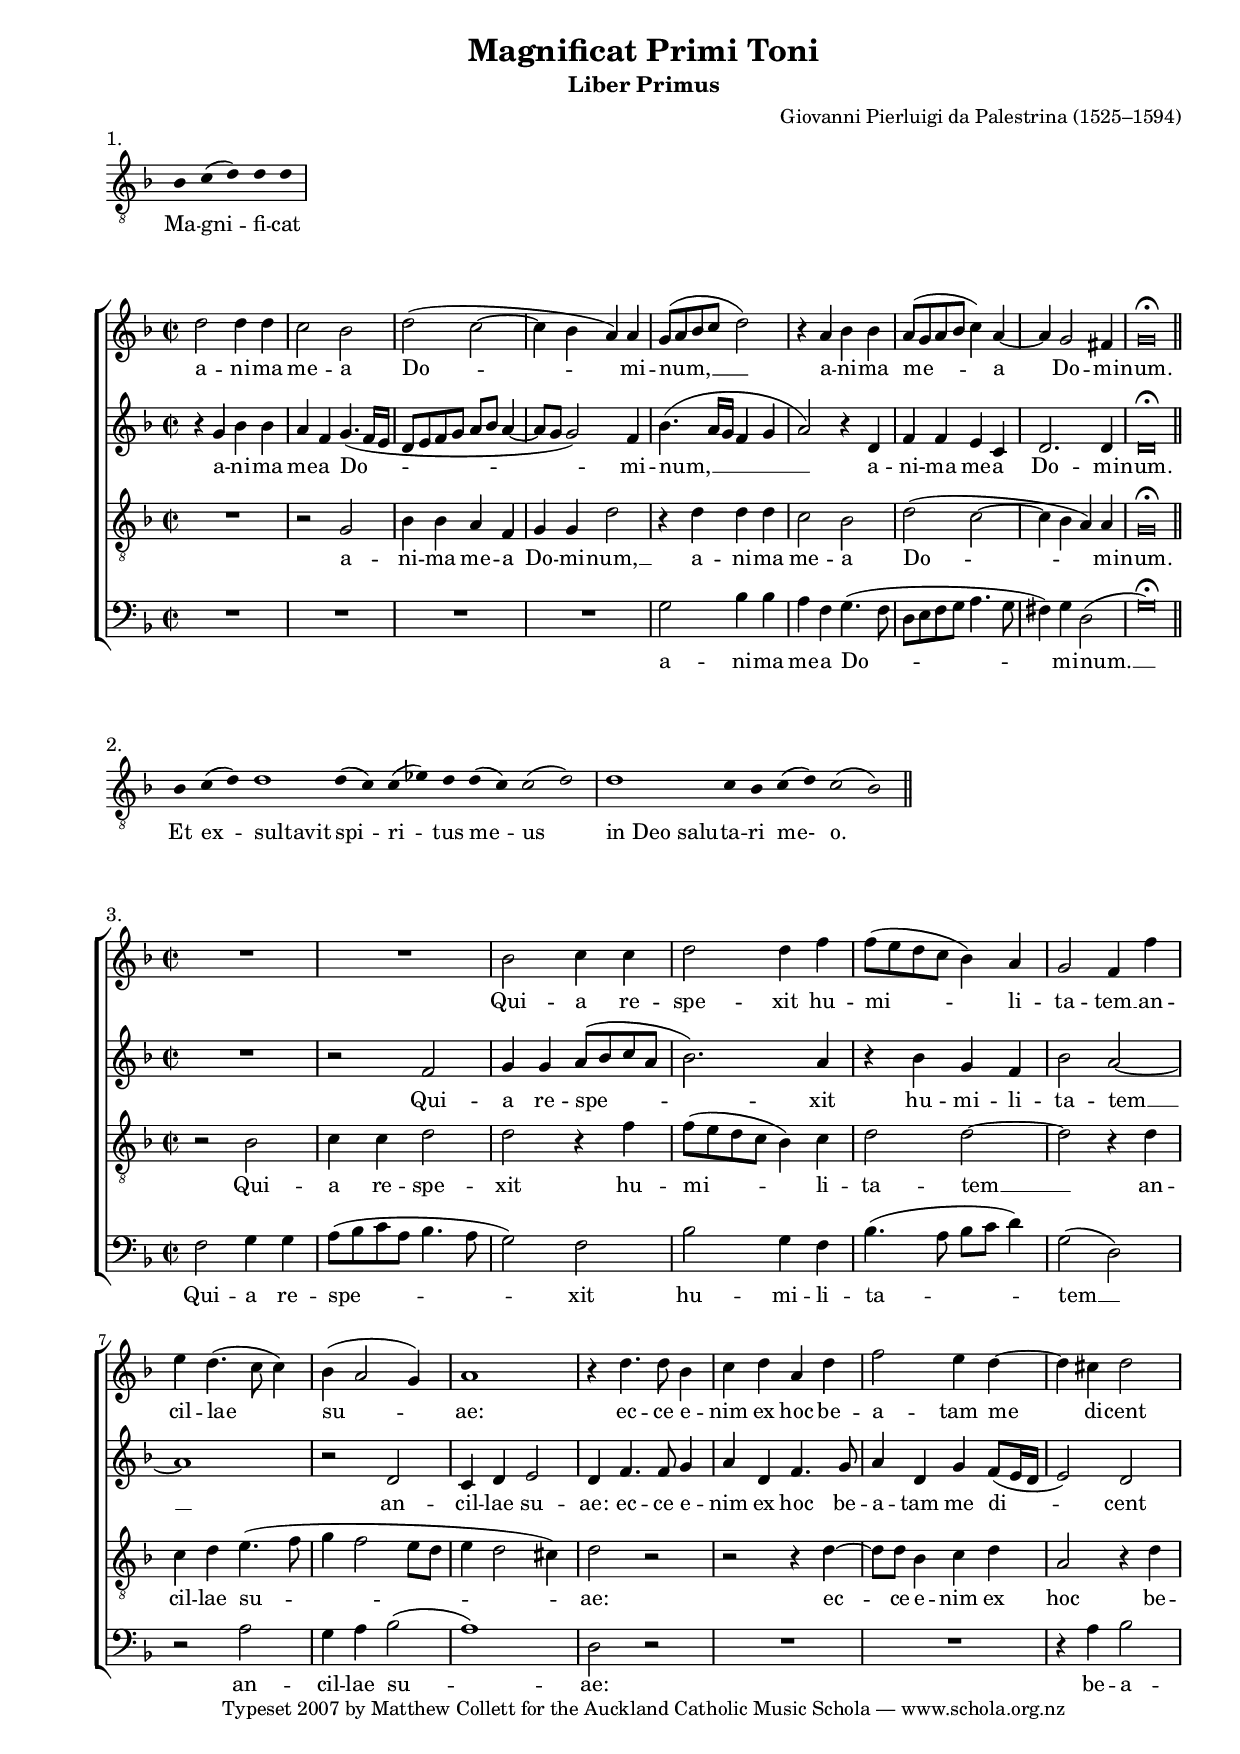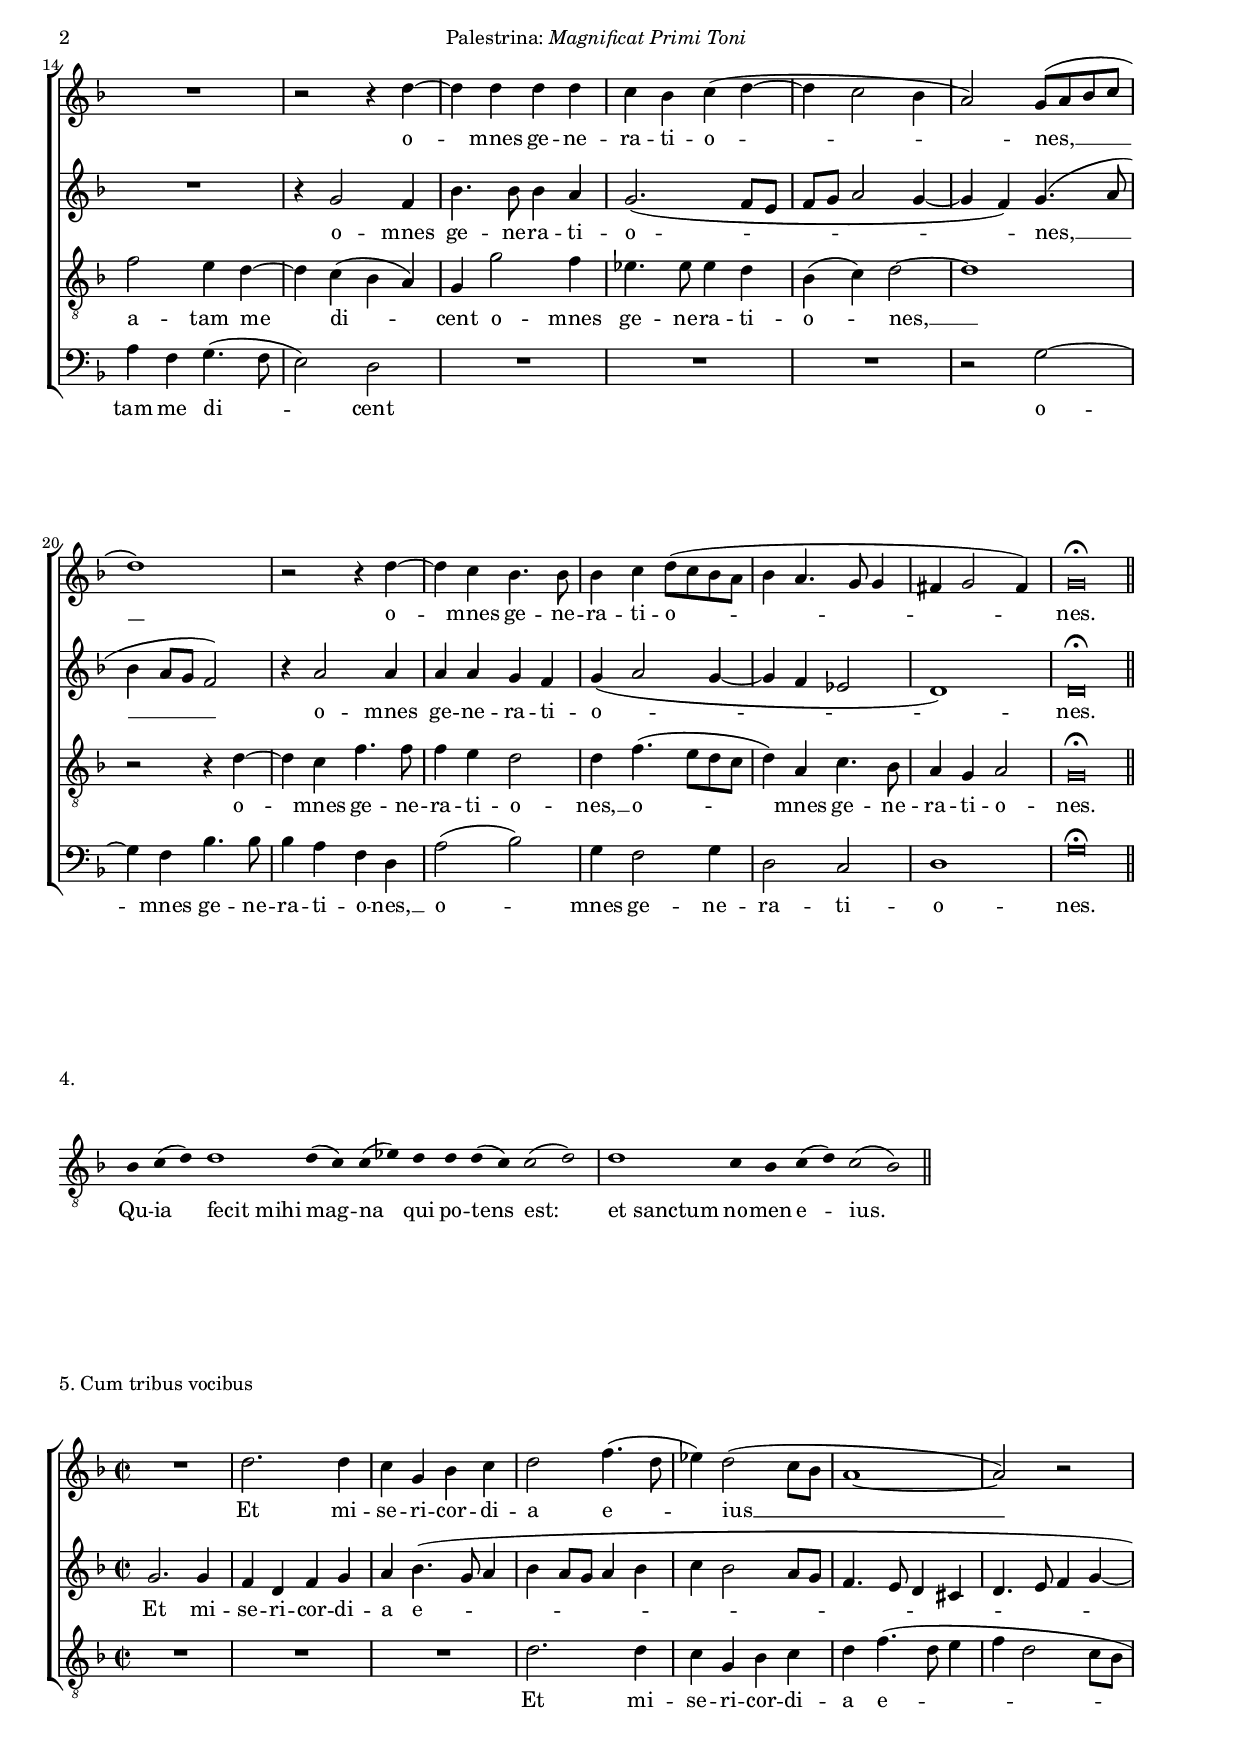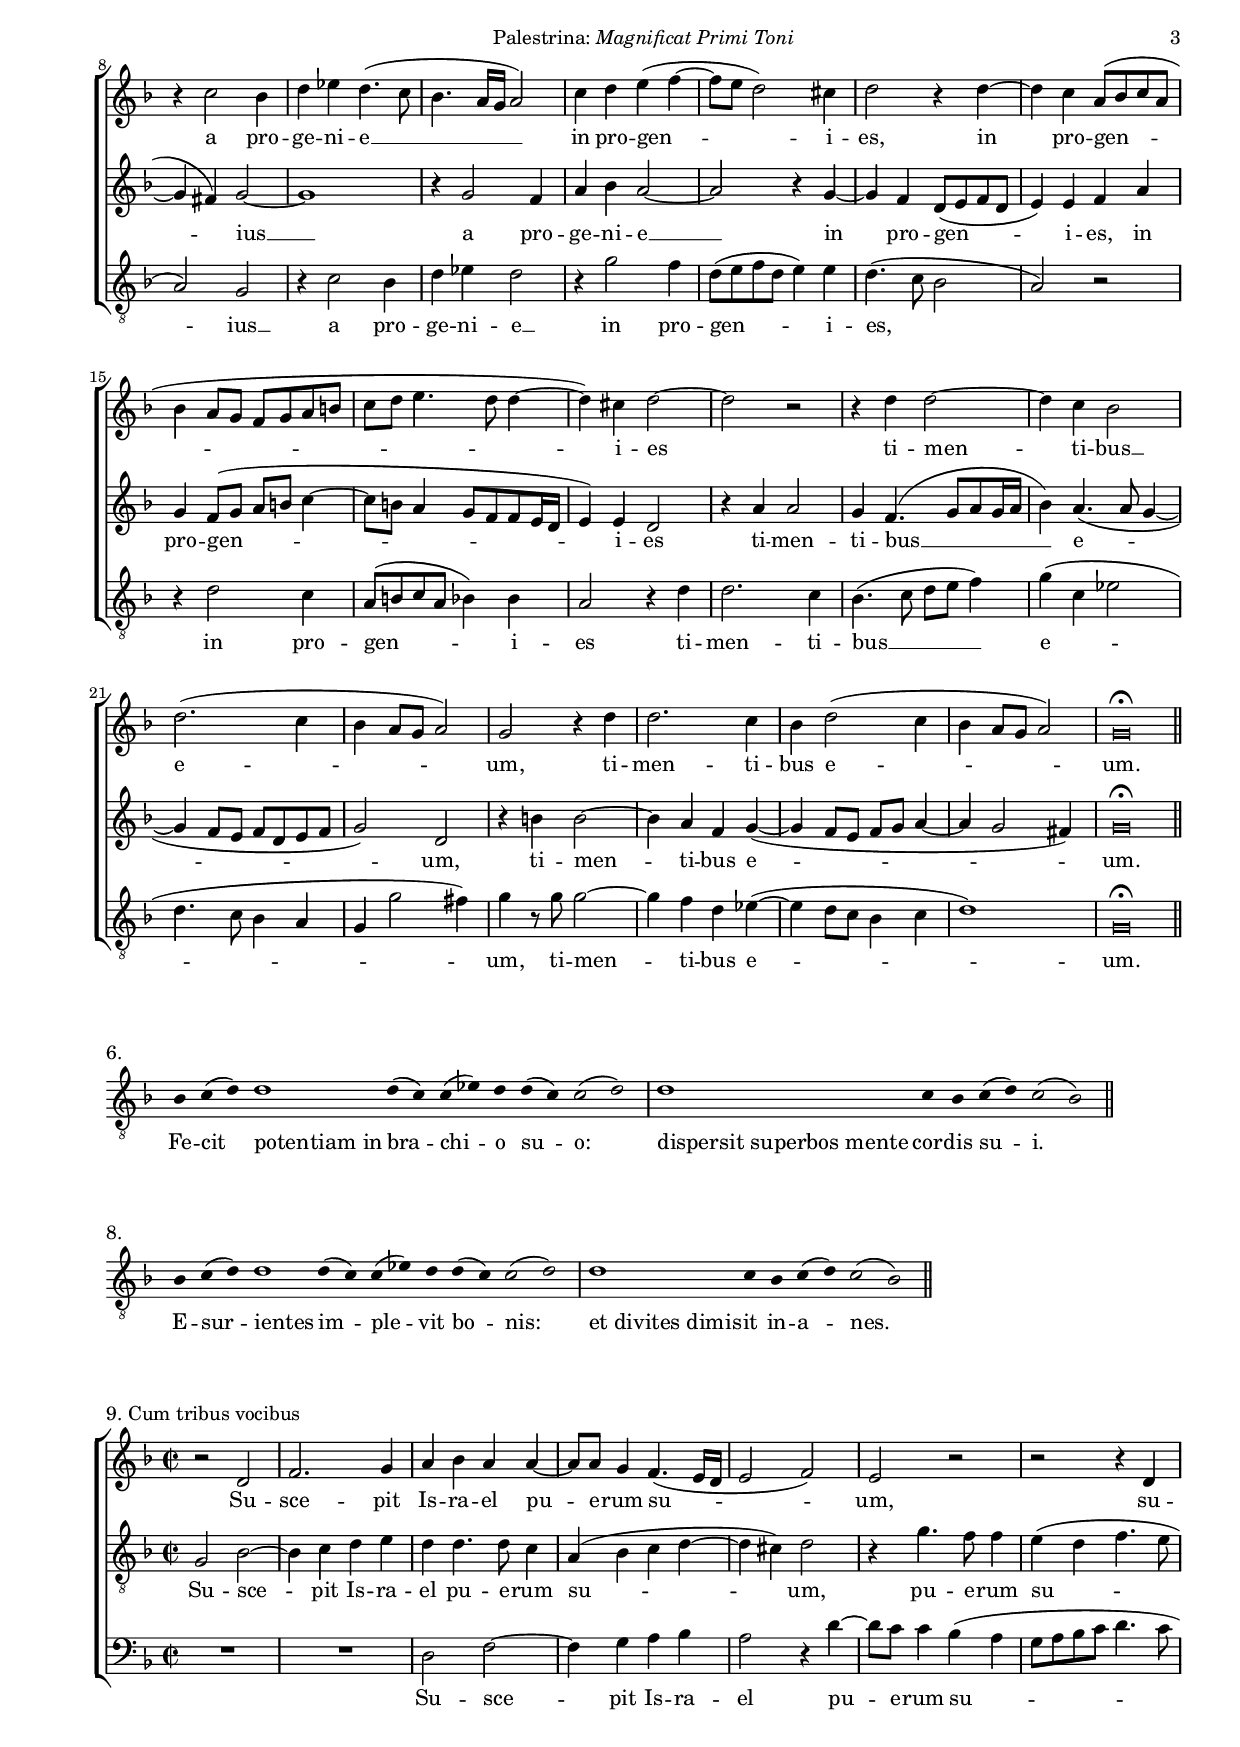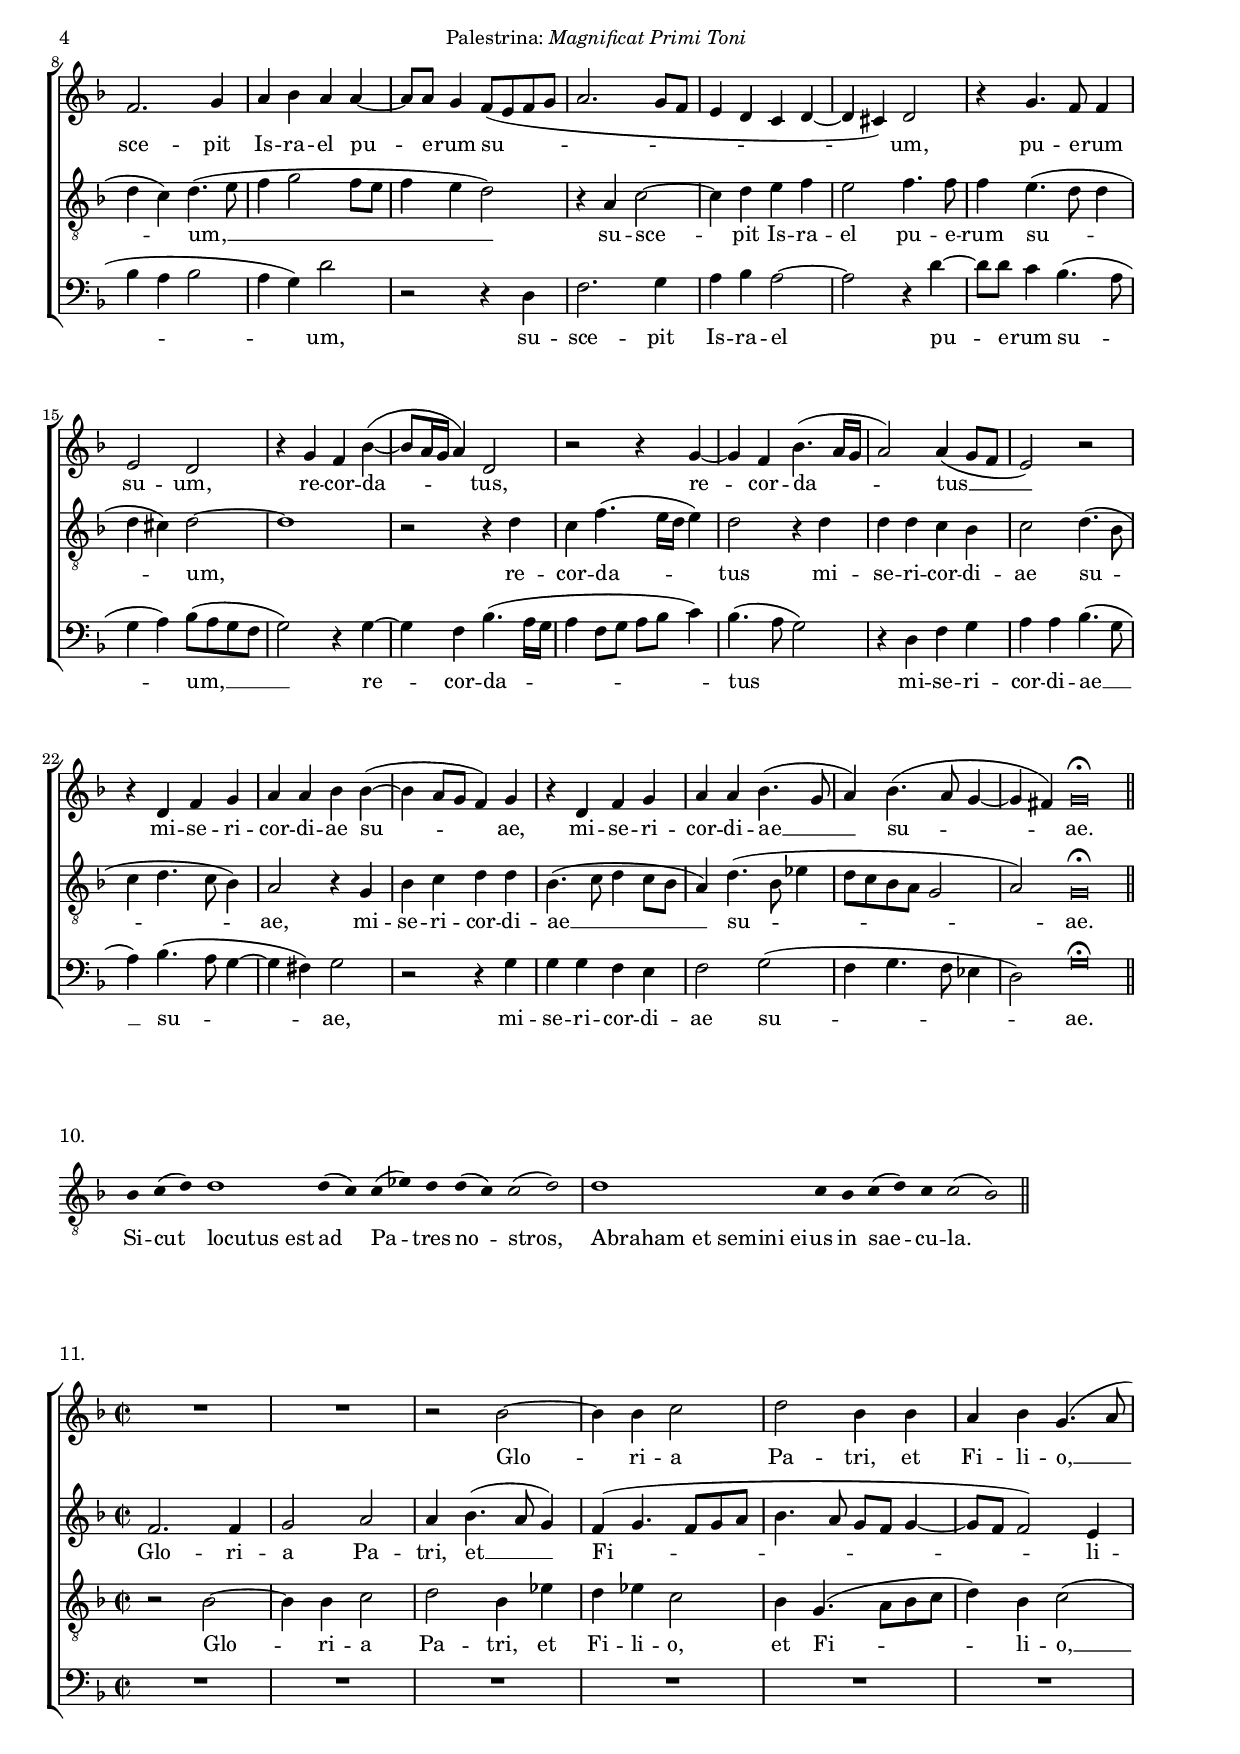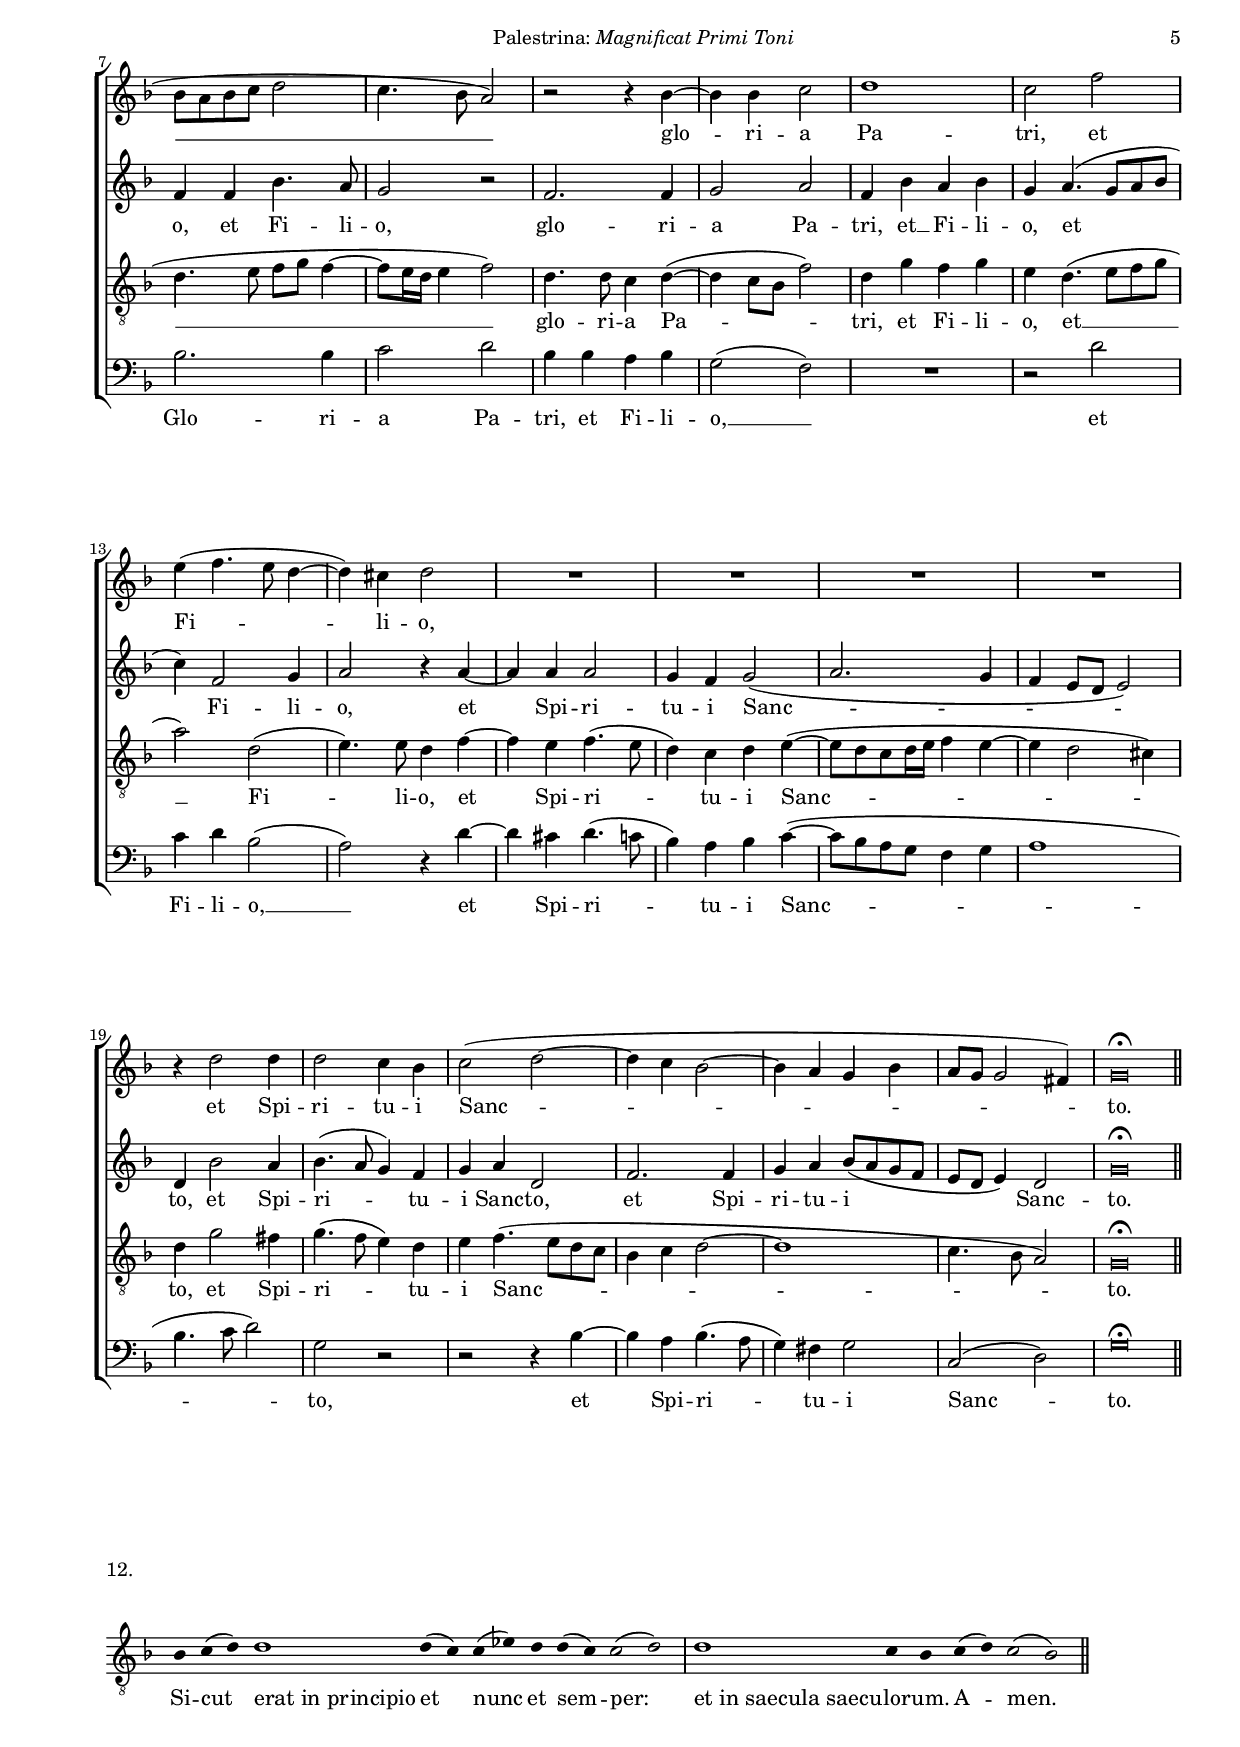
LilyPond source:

\version "2.13.23"

#(set-global-staff-size 17)

\header {
  title = "Magnificat Primi Toni"
  subtitle = "Liber Primus"
  composer = "Giovanni Pierluigi da Palestrina (1525–1594)"
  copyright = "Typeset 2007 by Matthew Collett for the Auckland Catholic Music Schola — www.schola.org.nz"
}
runningTitle = \markup{ Palestrina: \italic {Magnificat Primi Toni} }

\paper {
  oddHeaderMarkup = \markup \fill-line {
    " "
    \on-the-fly #not-first-page \runningTitle
    \on-the-fly #print-page-number-check-first \fromproperty #'page:page-number-string
  }
  evenHeaderMarkup = \markup \fill-line {
    \on-the-fly #print-page-number-check-first \fromproperty #'page:page-number-string
    \on-the-fly #not-first-page \runningTitle
    " "
  }
  ragged-last-bottom = ##f
  two-sided = ##t
  inner-margin = 18 \mm
  outer-margin = 10 \mm
}

\layout {
  indent = 0.0\cm
  \context{
    \ChoirStaff
    \override NoteHead #'style = #'baroque
  }
  \context {
    \Score
    \accepts "ChantStaff"
    \override PaperColumn #'keep-inside-line = ##t
  }
  \context {
    \Staff
    \name "ChantStaff"
    \alias "Staff"
    \remove "Time_signature_engraver"
    \override Stem #'transparent = ##t
    %               \override Stem #'length = #0
  }
}

signature = { \key f \major \time 2/2 }
SATB = #(define-music-function (parser location
    sopMusic        sopWords        altoMusic       altoWords       tenorMusic      tenorWords      bassMusic       bassWords)
  (ly:music?      ly:music?       ly:music?       ly:music?       ly:music?       ly:music?       ly:music?       ly:music?)
  #{
    \new ChoirStaff <<
      \new Staff << \clef treble \signature \new Voice = "soprano" $sopMusic >>
      \new Lyrics \lyricsto "soprano" { $sopWords }
      \new Staff << \clef treble \signature \new Voice = "alto" $altoMusic >>
      \new Lyrics \lyricsto "alto" { $altoWords }
      \new Staff << \clef "treble_8" \signature \new Voice = "tenor" $tenorMusic >>
      \new Lyrics \lyricsto "tenor" { $tenorWords }
      \new Staff << \clef bass \signature \new Voice = "bass" $bassMusic >>
      \new Lyrics \lyricsto "bass" { $bassWords }
>> #} )

trio = #(define-music-function (parser location
    highClef        highMusic       highWords
    midClef         midMusic        midWords
    lowClef         lowMusic        lowWords)
  (ly:music?      ly:music?       ly:music?
    ly:music?       ly:music?       ly:music?
    ly:music?       ly:music?       ly:music?)
  #{
    \new ChoirStaff <<
      \new Staff << $highClef \signature \new Voice = "high" $highMusic >>
      \new Lyrics \lyricsto "high" { $highWords }
      \new Staff << $midClef \signature \new Voice = "mid" $midMusic >>
      \new Lyrics \lyricsto "mid" { $midWords }
      \new Staff << $lowClef \signature \new Voice = "low" $lowMusic >>
      \new Lyrics \lyricsto "low" { $lowWords }
>> #} )

SAT = #(define-music-function (parser location
    sopMusic        sopWords        altoMusic       altoWords       tenorMusic      tenorWords)
  (ly:music?      ly:music?       ly:music?       ly:music?       ly:music?       ly:music?)
  #{
    \trio << \clef treble >> $sopMusic      $sopWords               << \clef treble >>      $altoMusic      $altoWords              << \clef "treble_8" >>  $tenorMusic     $tenorWords
#} )

ATB = #(define-music-function (parser location
    altoMusic       altoWords       tenorMusic      tenorWords      bassMusic       bassWords)
  (ly:music?      ly:music?       ly:music?       ly:music?       ly:music?       ly:music?)
  #{
    \trio << \clef treble >> $altoMusic     $altoWords              << \clef "treble_8" >>  $tenorMusic     $tenorWords             << \clef bass >>        $bassMusic      $bassWords
#} )

recite=\once \override LyricText #'self-alignment-X = #left
chant = #(define-music-function (parser location
    chantMusic      chantWords) (ly:music?  ly:music?)
  #{ \new ChantStaff << \new Voice = "cantus" {
        \set Score.timing = ##f
        \key d \minor \clef "G_8" 
        $chantMusic }
      \new Lyrics \lyricsto "cantus" { $chantWords }
>> #} )


%%%%%%%%%%%%%%%%%%%%%%%%%%%%%%%%%%%%%%%%%%%%%%%%%%%%%%%%%%%%%%

intonation = \lyricmode {
  Ma -- gni -- fi -- cat
}
verseOne = \lyricmode {
  a -- ni -- ma me -- a Do -- mi -- num. __
} 
verseOneA = \lyricmode {
  a -- ni -- ma me -- a Do -- mi -- num, __ a -- ni -- ma me -- a Do -- mi -- num. 
}

verseTwo = \lyricmode { 
  Et ex -- \recite sultavit spi -- ri -- tus me -- us
  \recite "in Deo salu" -- ta -- ri me- o. 
}

verseThreeA = \lyricmode {
  Qui -- a re -- spe -- xit hu -- mi -- li -- ta -- tem __ an -- cil -- lae su -- ae: 
}
ecce = \lyricmode { ec -- ce e -- nim ex hoc }
beatam = \lyricmode { be -- a -- tam me di -- cent }
omnes = \lyricmode { o -- mnes ge -- ne -- ra -- ti -- o -- nes, __ }
omness = \lyricmode { o -- mnes ge -- ne -- ra -- ti -- o -- nes. }
verseThree = { \verseThreeA \ecce \beatam \omnes }
verseThreeB = { \verseThreeA \beatam \omnes }

verseFour = \lyricmode { 
  Qu -- ia \recite "fecit mihi" mag -- na qui po -- tens est:
  \recite "et sanctum" no -- men e -- ius.
}
verseFive = \lyricmode {
  Et mi -- se -- ri -- cor -- di -- a e -- ius __
  a pro -- ge -- ni -- e __ in pro -- gen -- i -- es, in pro -- gen -- i -- es 
  ti -- men -- ti -- bus __ e -- um, ti -- men -- ti -- bus e -- um.
}
verseSix = \lyricmode {
  Fe -- cit \recite "potentiam in" bra -- chi -- o su -- o:
  \recite "dispersit superbos mente" cor -- dis su -- i.  
}

Deposuit = \lyricmode { De -- po -- su -- it po -- ten -- tes de se -- de, }
deposuit = \lyricmode { de -- po -- su -- it po -- ten -- tes de se -- de, }
exaltavit = \lyricmode { et ex -- al -- ta -- vit }
exaltavitt = \lyricmode { et ex -- al -- ta -- vit, }
humiles = \lyricmode { \exaltavit hu -- mi -- les, }
humiless = \lyricmode { hu -- mi -- les. }
verseSevenSop = \lyricmode {
  \Deposuit \deposuit de __ se -- de, __
  \humiles \exaltavit \humiless
}
verseSevenAlto = \lyricmode {
  \Deposuit po -- ten -- tes de se -- de, __
  \deposuit po -- ten -- tes de se -- de,
  et ex -- al -- ta -- vit __ hu -- mi -- les,
  \exaltavit hu -- mi -- les. __
}
verseSevenTenor = \lyricmode {
  \Deposuit de se -- de, __ \deposuit
  \humiles \exaltavit hu -- mi -- les, __ \humiless
}
verseSevenBass = \lyricmode {
  \Deposuit \deposuit \exaltavitt \exaltavitt \humiles \humiless
}
verseEight = \lyricmode {
  E -- sur -- \recite ientes im -- ple -- vit bo -- nis:
  \recite "et divites dimis"  -- it in -- a -- nes.
}

puerum = \lyricmode { pu -- e -- rum su -- um, }
Suscepit = \lyricmode {Su -- sce -- pit Is -- ra -- el \puerum }
suscepit = \lyricmode {su -- sce -- pit Is -- ra -- el }
puerumm = \lyricmode { pu -- e -- rum su -- um, __ }
misericordiae = \lyricmode { mi -- se -- ri -- cor -- di -- ae su -- ae, }
verseNineAlto = \lyricmode {
  \Suscepit \suscepit \puerum \puerum
  re -- cor -- da -- tus, re -- cor -- da -- tus __ \misericordiae
  mi -- se -- ri -- cor -- di -- ae __ su -- ae.
}
verseNineTenor = \lyricmode {
  \Suscepit \puerumm \suscepit \puerum
  re -- cor -- da -- tus \misericordiae
  mi -- se -- ri -- cor -- di -- ae __ su -- ae.
}
verseNineBass = \lyricmode {
  \Suscepit \suscepit \puerumm
  re -- cor -- da -- tus mi -- se -- ri -- cor -- di -- ae __ su -- ae,
  mi -- se -- ri -- cor -- di -- ae su -- ae.
}

verseTen = \lyricmode {
  Si -- cut \recite "locutus est" ad Pa -- tres no -- stros,
  \recite "Abraham et semini ei" -- us in sae -- cu -- la.
}

Spiritui = \lyricmode { et Spi -- ri -- tu -- i Sanc -- to, }
Spirituii = \lyricmode { et Spi -- ri -- tu -- i Sanc -- to. }
verseElevenSop = \lyricmode {
  Glo -- ri -- a Pa -- tri, et Fi -- li -- o, __
  glo -- ri -- a Pa -- tri, et Fi -- li -- o,
  \Spirituii
}
verseElevenAlto = \lyricmode {
  Glo -- ri -- a Pa -- tri, et __ Fi -- li -- o, et Fi -- li -- o, 
  glo -- ri -- a Pa -- tri, et __ Fi -- li -- o, et Fi -- li -- o, 
  \Spiritui \Spiritui \Spirituii
}
verseElevenTenor = \lyricmode {
  Glo -- ri -- a Pa -- tri, et Fi -- li -- o, et Fi -- li -- o, __
  glo -- ri -- a Pa -- tri, et Fi -- li -- o, et __ Fi -- li -- o, 
  \Spiritui \Spirituii
}
verseElevenBass = \lyricmode {
  Glo -- ri -- a Pa -- tri, et Fi -- li -- o, __ et Fi -- li -- o, __
  \Spiritui \Spirituii
}

verseTwelve = \lyricmode {
  Si -- cut \recite "erat in principio" et nunc et sem -- per:
  \recite "et in saecula saecu" -- lo -- rum. A -- men.
}

festiveTone = << \relative {
    bes4 c( d) d1 d4( c) c( es) d d( c) c2( d) \bar "|"
    d1 c4 bes c( d) c2( bes) \bar "||"
} >>

festiveToneA = << \relative {
    bes4 c( d) d1 d4( c) c( es) d d d( c) c2( d) \bar "|"
    d1 c4 bes c( d) c2( bes) \bar "||"
} >>

festiveToneB = << \relative {
    bes4 c( d) d1 d4( c) c( es) d d( c) c2( d) \bar "|"
    d1 c4 bes c( d) c c2( bes) \bar "||"
} >>

%%%%%%%%%%%%%%%%%%%%%%%%%%%%%%%%%%%%%%%%%%%%%%%%%%%%%%%%%%%%%%

\score { 
  \chant << \relative {bes4 c( d) d d \bar "|"} >> \intonation
  \header { piece = "1." }
  \layout { ragged-last = ##t }
}

sopMusic =  << \relative {
    d'2 d4 d4 c2 bes d( c~ c4 bes a) a |
    g8( a bes c d2) r4 a bes bes a8( g a bes c4) a4~ a g2 fis4 |
    \cadenzaOn g\breve\fermata \cadenzaOff \bar "||"
} >>
altoMusic = << \relative {
    r4 g' bes bes a f g4.( f16 e d8 e f g a bes a4~ a8 g g2) f4 |
    bes4.( a16 g f4 g a2) r4 d, f f e c d2. d4 | 
    d\breve\fermata  
} >>
tenorMusic = << \relative {
    R1 r2 g2 bes4 bes a f g g d'2 |
    r4 d d d c2 bes d2( c~ c4 bes a) a | 
    g\breve\fermata
} >>
bassMusic = << \relative {
    R1*4 | 
    g2 bes4 bes a f g4.( f8 d e f g a4. g8 fis4) g d2( |
    g\breve)\fermata 
} >>

\score {
  \SATB \sopMusic \verseOneA \altoMusic \verseOneA \tenorMusic \verseOneA \bassMusic \verseOne
  \layout {
    %system-count = #1
  }
  \midi {
    \context {
      \Score
      tempoWholesPerMinute = #(ly:make-moment 100 4)
    }
  }
}


\score { 
  \chant \festiveTone \verseTwo
  \header { piece = "2." }
  \layout { ragged-last = ##t }
}

%%%%%%%%%%%%%%%%%%%%%%%%%%%%%%%%%%%%%%%%%%%%%%%%%%%%%%%%%%%%%%

sopMusic =  << \relative {
    R1*2 bes'2 c4 c d2 d4 f f8( e d c bes4) a g2 f4 f' e d4.( c8 c4) bes( a2 g4) a1 | r4
    d4. d8 bes4 c d a d f2 e4 d4~d cis d2 |
    R1 r2 r4 d4~ d d d d c bes c( d~d c2 bes4 a2) g8( a bes c d1) |
    r2 r4 d4~d c bes4. bes8 bes4 c d8( c bes a bes4 a4. g8 g4 fis g2 fis4) |
    \cadenzaOn g\breve\fermata \cadenzaOff \bar "||"
} >>
altoMusic = << \relative {
    R1 r2 f2 g4 g a8( bes c a bes2.) a4 r4 bes4 g f bes2 a~a1 r2 d,2 c4 d e2 | d4 
    f4. f8 g4 a d, f4. g8 a4 d, g f8( e16 d e2) d |
    R1 r4 g2 f4 bes4. bes8 bes4 a g2.( f8 e f g a2 g4~g f) g4.( a8 bes4 a8 g f2) |
    r4 a2 a4 a a g f g( a2 g4~ g f es2 d1) | 
    d\breve\fermata  
} >>
tenorMusic = << \relative {
    r2 bes2 c4 c d2 d r4 f4 f8( e d c bes4) c d2 d~d r4 d4 c d e4.( f8 g4 f2 e8 d e4 d2 cis4) | d2
    r2 r2 r4 d4~d8 d bes4 c d a2 r4 d4 f2 e4 d~d c( bes a) | g
    g'2 f4 es4. es8 es4 d bes( c) d2~d1 |
    r2 r4 d4~ d c f4. f8 f4 e d2 d4 f4.( e8 d c d4) a c4. bes8 a4 g a2 |
    g\breve\fermata
} >>
bassMusic = << \relative {
    f,2 g4 g a8( bes c a bes4. a8 g2) f bes g4 f bes4.( a8 bes c d4) g,2( d) r2 a'2 g4 a bes2( a1) | d,2 
    r2 R1*2 r4 a'4 bes2 a4 f g4.( f8 e2) d |
    R1*3 r2 g2~g4 f bes4. bes8 bes4 a f d |
    a'2( bes) g4 f2 g4 d2 c d1 | 
    g\breve\fermata 
} >>

\score { 
  \SATB \sopMusic {\verseThree \omness} \altoMusic {\verseThree \omness}
  \tenorMusic {\verseThree \omnes \omness} \bassMusic {\verseThreeB \omness}
  \header { piece = "3." }
  \layout { }
  \midi {
    \context {
      \Score
      tempoWholesPerMinute = #(ly:make-moment 100 4)
    }
  }
}

\score { 
  \chant \festiveToneA \verseFour
  \header { piece = "4." }
  \layout { ragged-last = ##t }
}

%%%%%%%%%%%%%%%%%%%%%%%%%%%%%%%%%%%%%%%%%%%%%%%%%%%%%%%%%%%%%%

sopMusic =  << \relative {
    R1 d'2. d4 c g bes c d2 f4.( d8 es4) d2( c8 bes a1~a2) r2 |       r4 c2 bes4d4 es d4.( c8 bes4. a16 g a2) c4 d e( f~f8 e d2) cis4 | d2
    r4 d4~d c a8(bes c a bes4 a8 g f g a b c d e4. d8 d4~d) cis d2~d2 r2 |
    r4 d4 d2~ d4 c bes2 d 2.( c4 bes a8 g a2) g2 r4 d'4 d2. c4 bes d2( c4 bes a8 g a2) |
    \cadenzaOn g\breve\fermata \cadenzaOff \bar "||"
} >>
altoMusic = << \relative {
    g'2. g4 f d f g a bes4.( g8 a4 bes a8 g a4 bes c bes2 a8 g f4. e8 d4 cis d4. e8 f4 g~g fis) g2~ g1 |
    r4 g2 f4 a bes a2~a2 r4 g4~g f d8( e f d e4) e f a g f8( g a b c4~c8 b a4 g8 f f e16 d e4) e d2 |
    r4 a'4 a2 g4 f4.( g8 a g16 a bes4) a4.( a8 g4~g f8 e f d e f g2) d |
    r4 b'4 b2~b4 a f g(~g f8 e f g a4~a g2 fis4)
    g\breve\fermata  
} >>
tenorMusic = << \relative {
    R1*3 d2. d4 c g bes c d f4.( d8 e4 f d2 c8 bes a2) g |
    r4 c2 bes4 d es d2 r4 g2 f4 d8( e f d e4) e d4.( c8 bes2 a) r2 |
    r4 d2 c4 a8( b c a bes4) bes | a2 
    r4 d4 d2. c4 bes4.( c8 d e f4) g( c, es2 d4. c8 bes4 a g g'2 fis4) | g4
    r8 g8 g2~g4 f d es(~es d8 c bes4 c d1) |
    g,\breve\fermata
} >>

\score { 
  \SAT \sopMusic {\verseFive} \altoMusic {\verseFive}
  \tenorMusic {\verseFive}
  \header { piece = "5. Cum tribus vocibus" }
  \layout {
    %           system-count = #4
  }
  \midi {
    \context {
      \Score
      tempoWholesPerMinute = #(ly:make-moment 100 4)
    }
  }
}

\score { 
  \chant \festiveTone \verseSix
  \header { piece = "6." }
  \layout { ragged-last = ##t }
}

%%%%%%%%%%%%%%%%%%%%%%%%%%%%%%%%%%%%%%%%%%%%%%%%%%%%%%%%%%%%%%

sopMusic =  << \relative {
    R1 r2 g'2 d'4. d8 d4 e f2 d4 c4~c f4.( e16 d e4 d4. c8 bes2~bes4 a8 g f4 g) d'1 |
    r4 g,4 d'4. d8 d4 e f2 d4 c f4.( e8 d4 c bes2) a1 |
    r4 d4.( c8 bes4~bes a8 g f4) bes4(~bes8 g a4. g16 f g4) a1~a2 r2 |
    r2 r4 a4 bes c d2( c4. a8 bes c d4~ d4) c bes( a8 g8 bes4) a a2 |
    R1 r2 a2 bes4 c d2 bes4 d2( c4~c4 b) c2 
    \cadenzaOn b\breve\fermata \cadenzaOff \bar "||"
} >>
altoMusic = << \relative {
    d2 g4. g8 g4 a bes2 g4 f bes2 a2. g4 a2 f4 g a4.( g16 f g2 e) d2~ | d
    r4 d4 g4. g8 g4 a bes2 a4 f bes( a8 g a4 bes~bes a4. g8 g4~g f4. e16 d cis4) | d2 
    r4 d4 d c d bes8( c d e f4. e8 d4~d cis) d2 | 
    r4 f4 g a bes( a8 g f4) d8( e f g a2) g4~g fis g 
    d | e f g2(~g4 f8 e f g a f g f16 g a4) d, bes'(~bes a8 g f g a4~a8 g g2) fis4 g1~g~
    g\breve\fermata  
} >>
tenorMusic = << \relative {
    R1*2 r2 g2 d'4. d8 d4 e f2 d4 c f4.( e8 d f d4~d8 cis16 b cis4) d 
    g, | bes( a g4. a8 bes2. a4) g8( a bes c d2) |
    R1 r2 g,2 d'4. d8 d4 e f2 d4 g4~g f4.( e8 d c bes4 c d2 e) f4
    d | d d c2 bes d(~d4 c bes a8 g a4) a g2 |
    R1 r4 d'4 d d c2 bes d2.( c4 bes a8 g a4) a g8( a bes c d c16 d es4) d2( es4.) es8
    d\breve\fermata
} >>
bassMusic = << \relative {
    R1*5 d,2 g4. g8 g4 a bes2 g4 f bes4.( a8 g f g4. fis16 e fis4 g2) d |
    R1*3 d2 g4. g8 g4 a bes2 g4 f bes2( a) d, |
    r4 d4 e f g2 d | 
    R1*2 a'2 bes4 c d2 d,4 d e f g2(~g4 f8 e d4) f g es d2 |
    g4.( a8 bes4 c g2 c,4.) c8 
    g'\breve\fermata 
} >>

\score { 
  \SATB \sopMusic \verseSevenSop \altoMusic \verseSevenAlto
  \tenorMusic \verseSevenTenor \bassMusic \verseSevenBass
  \header { piece = "7." }
  \midi {
    \context {
      \Score
      tempoWholesPerMinute = #(ly:make-moment 100 4)
    }
  }
}

\score { 
  \chant \festiveTone \verseEight
  \header { piece = "8." }
  \layout { ragged-last = ##t }
}

%%%%%%%%%%%%%%%%%%%%%%%%%%%%%%%%%%%%%%%%%%%%%%%%%%%%%%%%%%%%%%

altoMusic = << \relative {
    r2 d2 f2. g4 a bes a a~a8 a g4 f4.( e16 d e2 f) e r2 |
    r2 r4 d4 f2. g4 a bes a a~a8 a g4 f8( e f g a2. g8 f e4 d c d~d cis) d2 |
    r4 g4. f8 f4 e2 d  r4 g4 f bes(~bes8 a16 g a4) d,2 |
    r2 r4 g4~g f bes4.( a16 g a2) a4( g8 f e2) r2 | r4 d4 f g a a bes bes~(bes a8 g f4) g |
    r4 d f g a a bes4.( g8 a4) bes4.( a8 g4~ g fis)
    \cadenzaOn g\breve\fermata \cadenzaOff \bar "||"
} >>
tenorMusic = << \relative {
    g2  bes~bes4 c d e d d4. d8 c4 a( bes c d~d cis) d2 |
    r4 g4. f8 f4 e( d f4. e8 d4 c) d4.( e8 f4 g2 f8 e f4 e d2) |
    r4 a4 c2~c4 d e f e2 f4. f8 f4 e4.( d8 d4 d cis) d2~d1 |
    r2 r4 d4 c f4.( e16 d e4) d2 r4 d4 d d c bes c2 d4.( bes8 c4 d4. c8 bes4) a2 
    r4 g4 | bes c d d bes4.( c8 d4 c8 bes a4) d4.( bes8 es4 d8 c bes a g2 a2)
    g\breve\fermata
} >>
bassMusic = << \relative {
    R1*2 d,2 f2~f4 g a bes a2 r4 d4~d8 c c4 bes( a g8 a bes c d4. c8 bes4 a bes2 a4 g) d'2 |
    r2 r4 d,4 f2. g4 a bes a2~a r4 d4~ d8 d c4 bes4.( a8 g4 a4) bes8( a g f g2) 
    r4 g4~ | g f bes4.( a16 g a4 f8 g a bes c4) bes4.( a8 g2) |
    r4 d4 f g a a bes4.( g8 a4) bes4.( a8 g4~g fis) g2 |
    r2 r4 g4 g g f e f2 g2( f4 g4. f8 es4 d2)  
    g\breve\fermata 
} >>

\score { 
  \ATB \altoMusic \verseNineAlto
  \tenorMusic \verseNineTenor \bassMusic \verseNineBass
  \header { piece = "9. Cum tribus vocibus" }
  \layout {
  
  }
  \midi {
    \context {
      \Score
      tempoWholesPerMinute = #(ly:make-moment 100 4)
    }
  }
}

\score { 
  \chant \festiveToneB \verseTen
  \header { piece = "10." }
  \layout { ragged-last = ##t }
}

%%%%%%%%%%%%%%%%%%%%%%%%%%%%%%%%%%%%%%%%%%%%%%%%%%%%%%%%%%%%%%

sopMusic =  << \relative {
    R1*2 r2 bes'2~bes4 bes c2 d bes4 bes a bes g4.( a8 bes a bes c d2 c4. bes8 a2) |
    r2 r4 bes4~bes bes c2 d1 c2 f e4( f4. e8 d4~d) cis d2 |
    R1*4 r4 d2 d4 d2 c4 bes c2( d~d4 c bes2~bes4 a g bes a8 g g2 fis4) |
    \cadenzaOn g\breve\fermata \cadenzaOff \bar "||"
} >>
altoMusic = << \relative {
    f2. f4 g2 a a4 bes4.( a8 g4) f4( g4. f8 g a bes4. a8 g f g4~g8 f f2) e4 f f bes4. a8 g2 r2 |
    f2. f4 g2 a f4 bes a bes g a4.( g8 a bes c4) f,2 g4 a2 r4 
    a4~ | a a a2 g4 f g2( a2. g4 f e8 d e2) d4 bes'2 a4 bes4.( a8 g4) f g a d,2 |
    f2. f4 g a bes8( a g f e d e4) d2 
    g\breve\fermata  
} >>
tenorMusic = << \relative {
    r2 bes2~bes4 bes c2 d bes4 es d es c2 bes4 g4.( a8 bes c d4) bes c2( d4. e8 f g f4~f8 e16 d e4 f2) |
    d4. d8 c4 d4(~d c8 bes8 f'2) d4 g f g e d4.( e8 f g a2) d,2( e4.) e8 d4
    f4~ | f e f4.( e8 d4) c d e(~e8 d c d16 e f4 e~e d2 cis4) | d4
    g2 fis4 g4.( f8 e4) d e f4.( e8 d c bes4 c d2~d1 c4. bes8 a2)
    g\breve\fermata
} >>
bassMusic = << \relative {
    R1*6 bes2. bes4 c2 d bes4 bes a bes g2( f) |
    R1 r2 d'2 c4 d bes2( a) r4 d4~d cis d4.( c8 bes4) a bes c4(~c8 bes a g f4 g a1 bes4. c8 d2) g, r2 |
    r2 r4 bes4~bes a bes4.( a8 g4) fis g2 c,( d) |
    g\breve\fermata 
} >>

\score { 
  \SATB \sopMusic \verseElevenSop \altoMusic \verseElevenAlto
  \tenorMusic \verseElevenTenor \bassMusic \verseElevenBass
  \header { piece = "11." }
  \layout {
    
  }
  \midi {
    \context {
      \Score
      tempoWholesPerMinute = #(ly:make-moment 100 4)
    }
  }
}

\score { 
  \chant \festiveTone \verseTwelve
  \header { piece = "12." }
  \layout { ragged-last = ##t }
}



